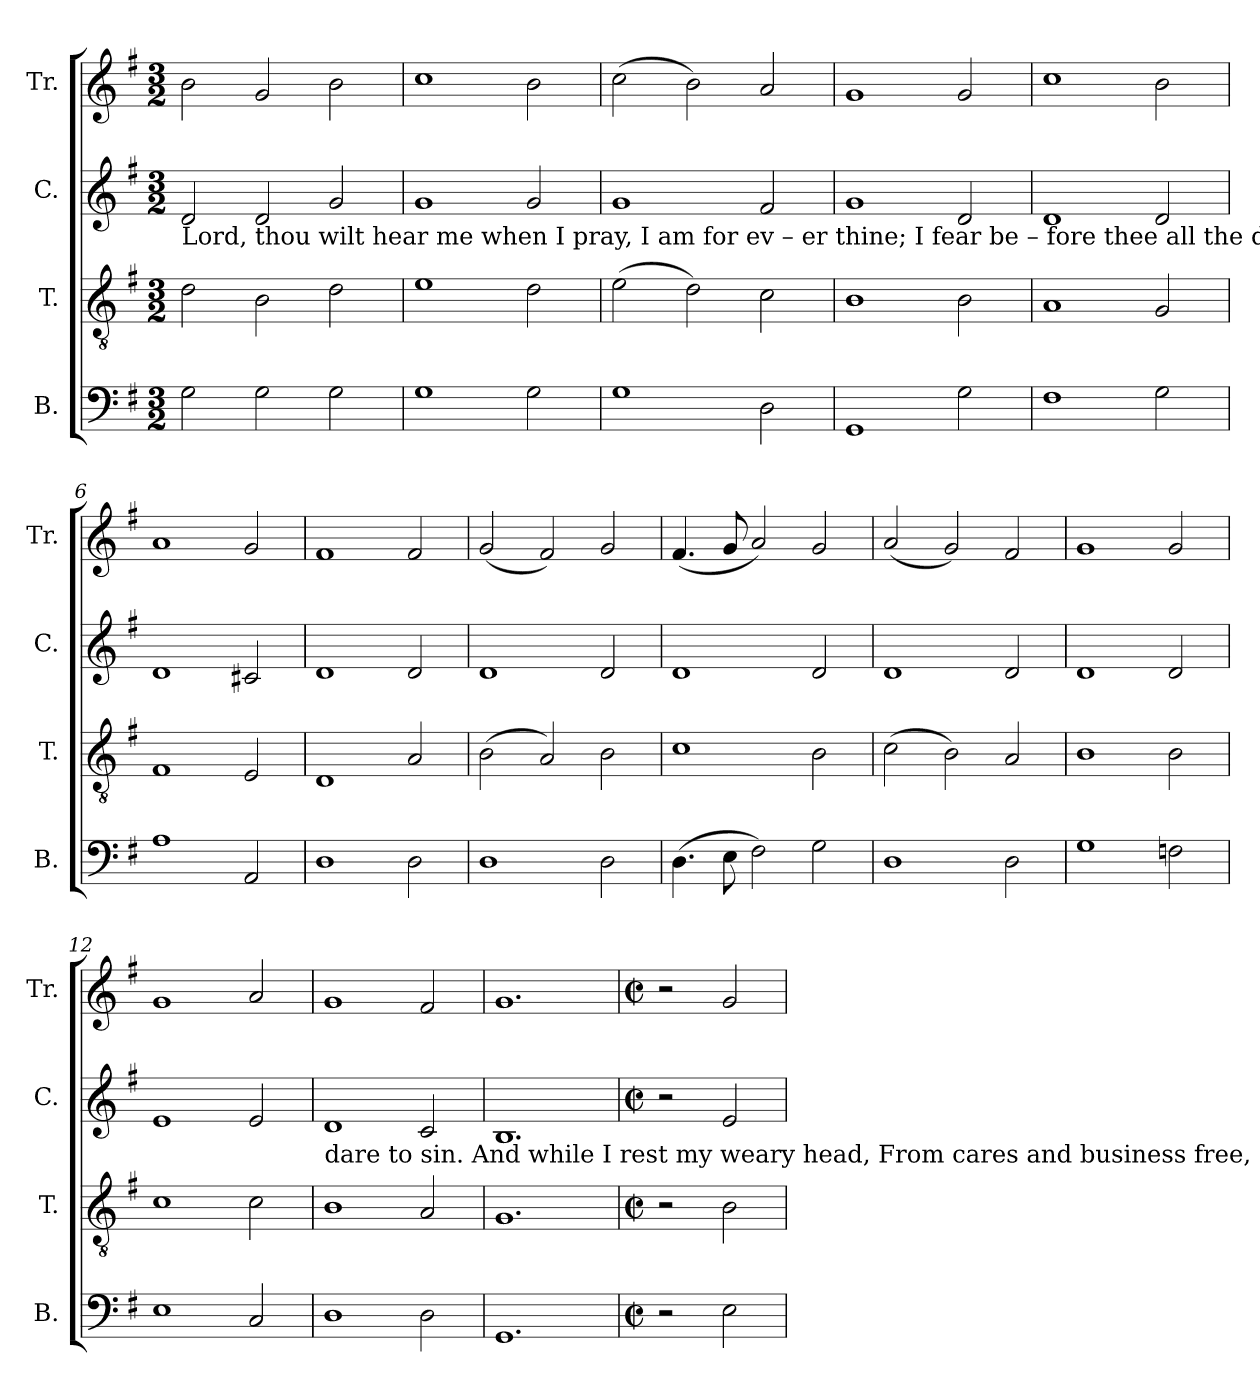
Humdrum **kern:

**kern	**kern	**kern	**kern
*part4	*part3	*part2	*part1
*staff4	*staff3	*staff2	*staff1
*I"B.	*I"T.	*I"C.	*I"Tr.
*I'B.	*I'T.	*I'C.	*I'Tr.
*clefF4	*clefGv2	*clefG2	*clefG2
*k[f#]	*k[f#]	*k[f#]	*k[f#]
*M3/2	*M3/2	*M3/2	*M3/2
*MM180	*MM180	*MM180	*MM180
=1	=1	=1	=1
!	!	!LO:TX:b:t=Lord, thou wilt hear me when I pray,   I     am   for   ev  –  er   thine;  I    fear      be – fore          thee   all       the  day,  Nor would I	!
2G\	2d\	2d/	2b\
2G\	2B\	2d/	2g/
2G\	2d\	2g/	2b\
=2	=2	=2	=2
1G	1e	1g	1cc
2G\	2d\	2g/	2b\
=3	=3	=3	=3
1G	(2e\	1g	(2cc\
.	2d\)	.	2b\)
2D\	2c\	2f#/	2a/
=4	=4	=4	=4
1GG	1B	1g	1g
2G\	2B\	2d/	2g/
=5	=5	=5	=5
1F#	1A	1d	1cc
2G\	2G/	2d/	2b\
=6	=6	=6	=6
1A	1F#	1d	1a
2AA/	2E/	2c#X/	2g/
=7	=7	=7	=7
1D	1D	1d	1f#
2D\	2A/	2d/	2f#/
=8	=8	=8	=8
1D	(2B\	1d	(2g/
.	2A/)	.	2f#/)
2D\	2B\	2d/	2g/
=9	=9	=9	=9
(4.D\	1c	1d	(4.f#/
8E\	.	.	8g/
2F#\)	.	.	2a/)
2G\	2B\	2d/	2g/
=10	=10	=10	=10
1D	(2c\	1d	(2a/
.	2B\)	.	2g/)
2D\	2A/	2d/	2f#/
=11	=11	=11	=11
1G	1B	1d	1g
2Fn\	2B\	2d/	2g/
=12	=12	=12	=12
1E	1c	1e	1g
2C/	2c\	2e/	2a/
!!LO:LB:g=z
=13	=13	=13	=13
!	!	!LO:TX:b:t=dare to sin.              And while  I   rest  my  weary  head,   From cares and  business  free,    'Tis sweet conversing    on     my	!
1D	1B	1d	1g
2D\	2A/	2c/	2f#/
=14	=14	=14	=14
1.GG	1.G	1.B	1.g
=15	=15	=15	=15
*M2/2	*M2/2	*M2/2	*M2/2
*met(c|)	*met(c|)	*met(c|)	*met(c|)
2r	2r	2r	2r
2E\	2B\	2e/	2g/
=	=	=	=
*-	*-	*-	*-
